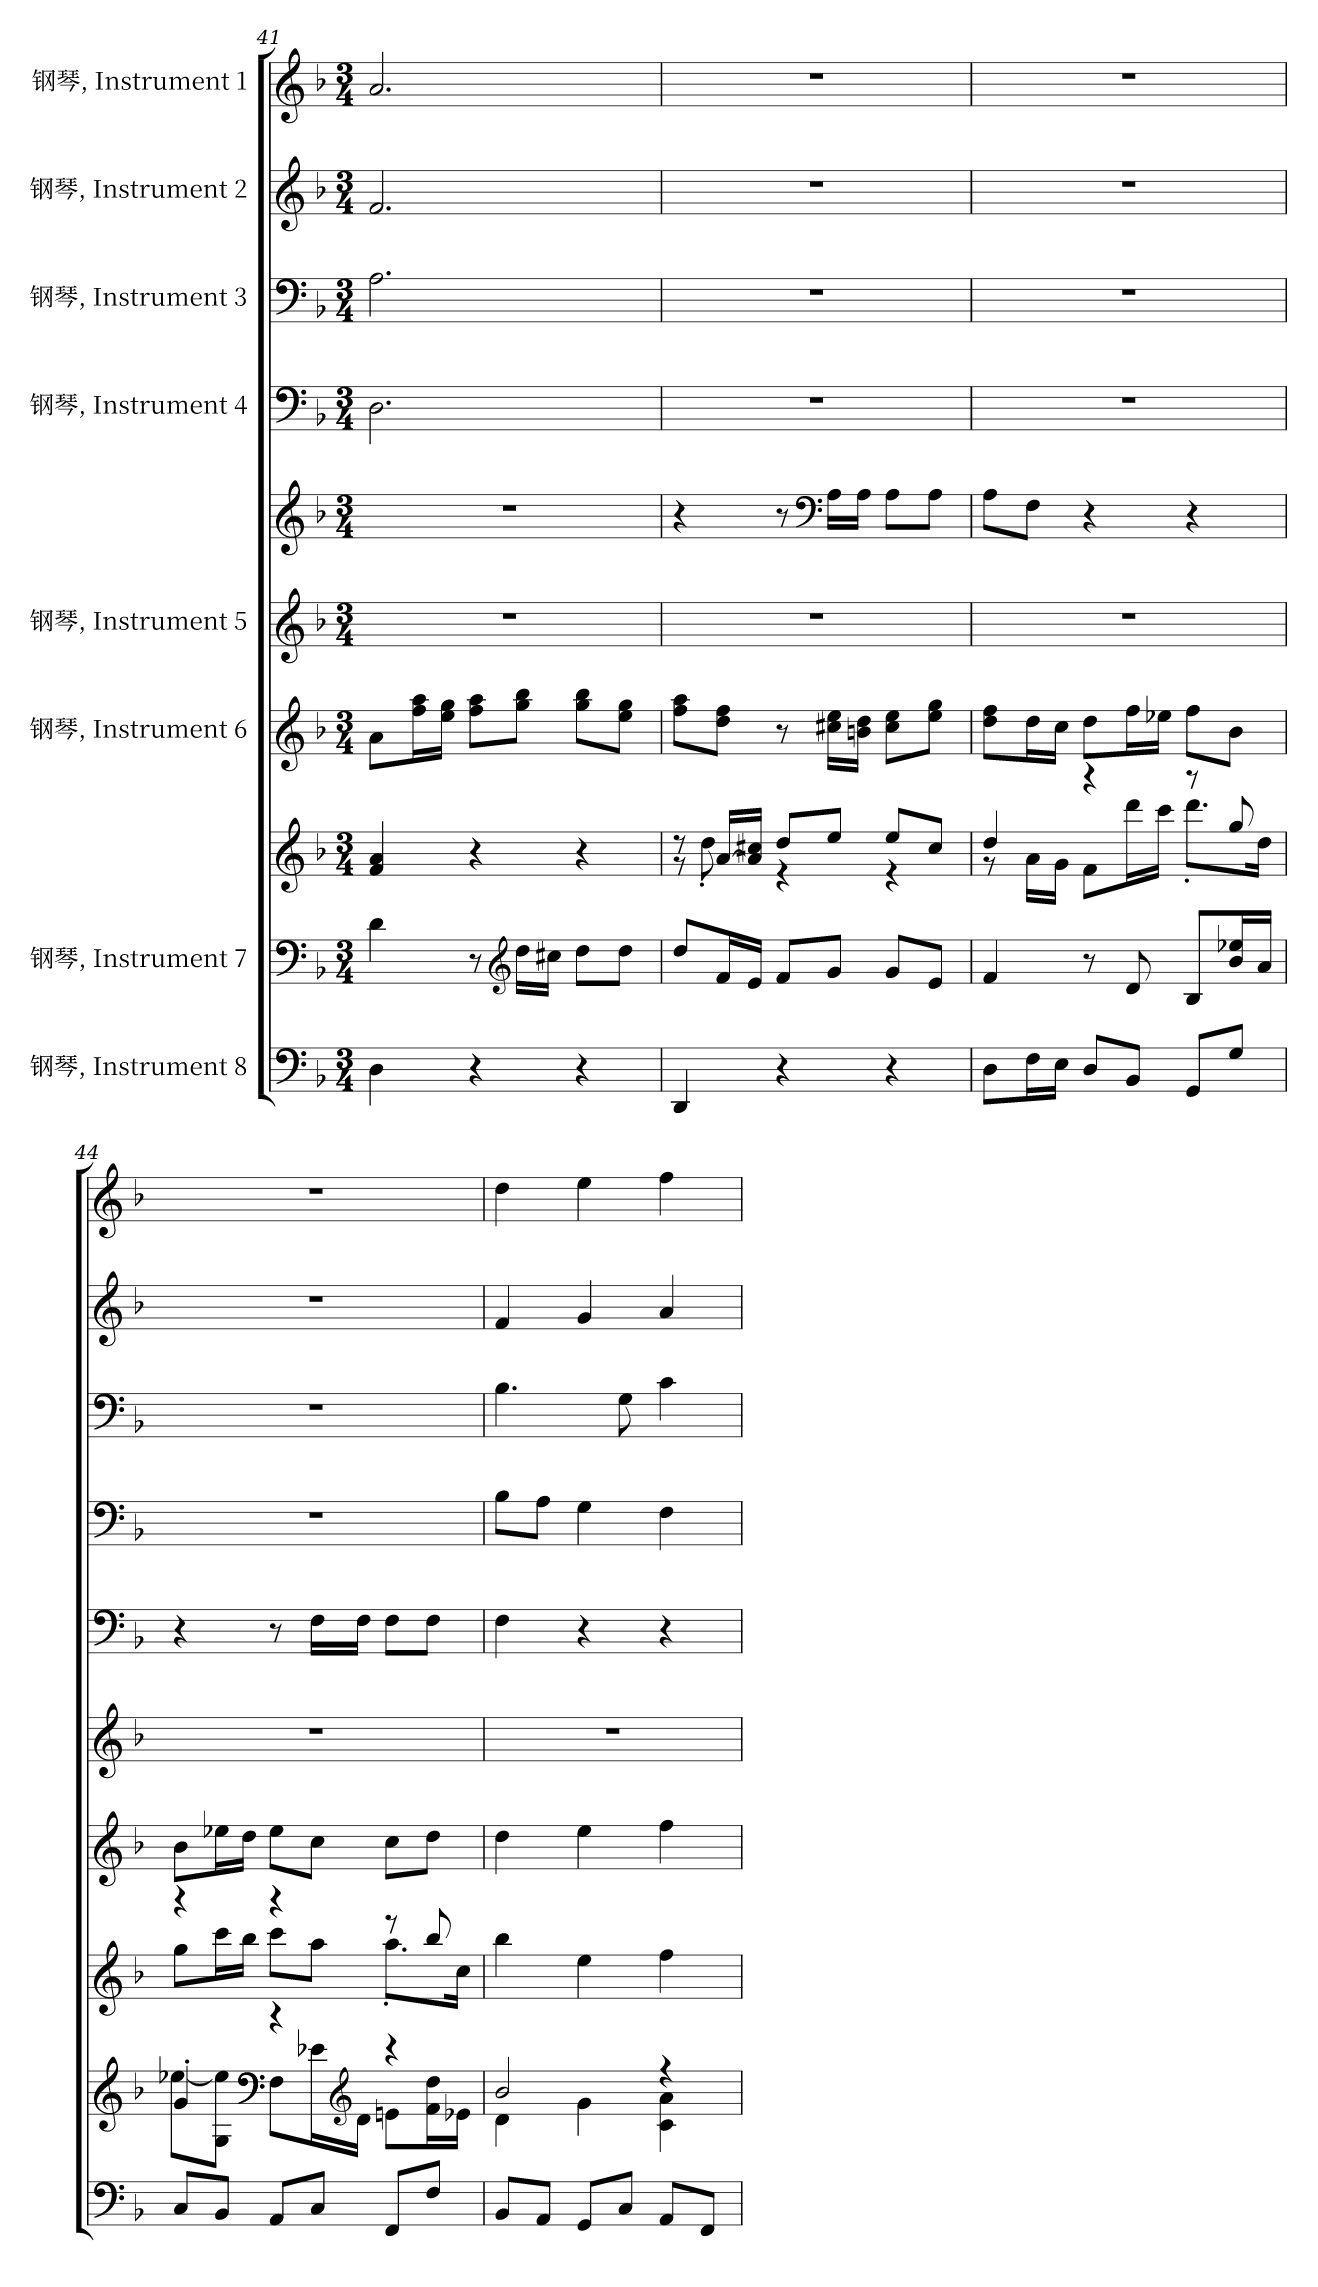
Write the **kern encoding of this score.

**kern	**kern	**kern	**kern	**kern	**kern	**kern	**kern	**kern	**kern
*part8	*part7	*part7	*part6	*part5	*part5	*part4	*part3	*part2	*part1
*staff10	*staff9	*staff8	*staff7	*staff6	*staff5	*staff4	*staff3	*staff2	*staff1
*I"钢琴, Instrument 8	*I"钢琴, Instrument 7	*	*I"钢琴, Instrument 6	*I"钢琴, Instrument 5	*	*I"钢琴, Instrument 4	*I"钢琴, Instrument 3	*I"钢琴, Instrument 2	*I"钢琴, Instrument 1
*clefF4	*clefF4	*clefG2	*clefG2	*clefG2	*clefG2	*clefF4	*clefF4	*clefG2	*clefG2
*k[b-]	*k[b-]	*k[b-]	*k[b-]	*k[b-]	*k[b-]	*k[b-]	*k[b-]	*k[b-]	*k[b-]
*M3/4	*M3/4	*M3/4	*M3/4	*M3/4	*M3/4	*M3/4	*M3/4	*M3/4	*M3/4
=41	=41	=41	=41	=41	=41	=41	=41	=41	=41
4D\	4d\	4f/ 4a/	8a\L	2.r	2.r	2.D\	2.A\	2.f/	2.a/
.	.	.	16ff\ 16aa\L	.	.	.	.	.	.
.	.	.	16ee\ 16gg\JJ	.	.	.	.	.	.
4r	8r	4r	8ff\ 8aa\L	.	.	.	.	.	.
*	*clefG2	*	*	*	*	*	*	*	*
.	16dd\LL	.	8gg\ 8bb-\J	.	.	.	.	.	.
.	16cc#X\JJ	.	.	.	.	.	.	.	.
4r	8dd\L	4r	8gg\ 8bb-\L	.	.	.	.	.	.
.	8dd\J	.	8ee\ 8gg\J	.	.	.	.	.	.
=42	=42	=42	=42	=42	=42	=42	=42	=42	=42
*	*	*^	*	*	*	*	*	*	*
4DD/	8dd/L	8r	8r	8ff\ 8aa\L	2.r	4r	2.r	2.r	2.r	2.r
.	16f/L	[16a/LL	8dd'\	8dd\ 8ff\J	.	.	.	.	.	.
.	16e/JJ	16a/] 16cc#X/JJ	.	.	.	.	.	.	.	.
4r	8f/L	8dd/L	4r	8r	.	8r	.	.	.	.
*	*	*	*	*	*	*clefF4	*	*	*	*
.	8g/J	8ee/J	.	16cc#X\ 16ee\LL	.	16A\LL	.	.	.	.
.	.	.	.	16bn\ 16dd\JJ	.	16A\JJ	.	.	.	.
4r	8g/L	8ee/L	4r	8cc#\ 8ee\L	.	8A\L	.	.	.	.
.	8e/J	8cc#/J	.	8ee\ 8gg\J	.	8A\J	.	.	.	.
!!LO:PB:g=z
=43	=43	=43	=43	=43	=43	=43	=43	=43	=43	=43
8D\L	4f/	4dd/	8r	8dd\ 8ff\L	2.r	8A\L	2.r	2.r	2.r	2.r
16F\L	.	.	16a\LL	16dd\L	.	8F\J	.	.	.	.
16E\JJ	.	.	16g\JJ	16cc\JJ	.	.	.	.	.	.
8D/L	8r	4r	8f\L	8dd\L	.	4r	.	.	.	.
8BB-/J	8d/	.	16ddd\L	16ff\L	.	.	.	.	.	.
.	.	.	16ccc\JJ	16ee-X\JJ	.	.	.	.	.	.
8GG/L	8B-/L	8r	8.ddd'\L	8ff\L	.	4r	.	.	.	.
8G/J	16b-/ 16ee-X/L	8gg/	.	8b-\J	.	.	.	.	.	.
.	16a/JJ	.	16dd\Jk	.	.	.	.	.	.	.
=44	=44	=44	=44	=44	=44	=44	=44	=44	=44	=44
*	*^	*	*	*	*	*	*	*	*	*
8C/L	4g'/	[8ee-X\L	4r	8gg\L	8b-\L	2.r	4r	2.r	2.r	2.r	2.r
8BB-/J	.	8G\ 8ee-\]J	.	16ccc\L	16ee-X\L	.	.	.	.	.	.
.	.	.	.	16bb-\JJ	16dd\JJ	.	.	.	.	.	.
*	*clefF4	*	*	*	*	*	*	*	*	*	*
8AA/L	4r	8F\L	4r	8ccc\L	8ee-\L	.	8r	.	.	.	.
8C/J	.	16e-X\L	.	8aa\J	8cc\J	.	16F\LL	.	.	.	.
*	*clefG2	*	*	*	*	*	*	*	*	*	*
.	.	16d\JJ	.	.	.	.	16F\JJ	.	.	.	.
8FF/L	4r	8en\L	8r	8.aa'\L	8cc\L	.	8F\L	.	.	.	.
8F/J	.	16f\ 16dd\L	8bb-/	.	8dd\J	.	8F\J	.	.	.	.
.	.	16e-X\JJ	.	16cc\Jk	.	.	.	.	.	.	.
*	*	*	*v	*v	*	*	*	*	*	*	*
=45	=45	=45	=45	=45	=45	=45	=45	=45	=45	=45
8BB-/L	2b-/	4d\	4bb-\	4dd\	2.r	4F\	8B-\L	4.B-\	4f/	4dd\
8AA/J	.	.	.	.	.	.	8A\J	.	.	.
8GG/L	.	4g\	4ee\	4ee\	.	4r	4G\	.	4g/	4ee\
8C/J	.	.	.	.	.	.	.	8G\	.	.
8AA/L	4r	4c\ 4a\	4ff\	4ff\	.	4r	4F\	4c\	4a/	4ff\
8FF/J	.	.	.	.	.	.	.	.	.	.
*	*v	*v	*	*	*	*	*	*	*	*
=	=	=	=	=	=	=	=	=	=
*-	*-	*-	*-	*-	*-	*-	*-	*-	*-
